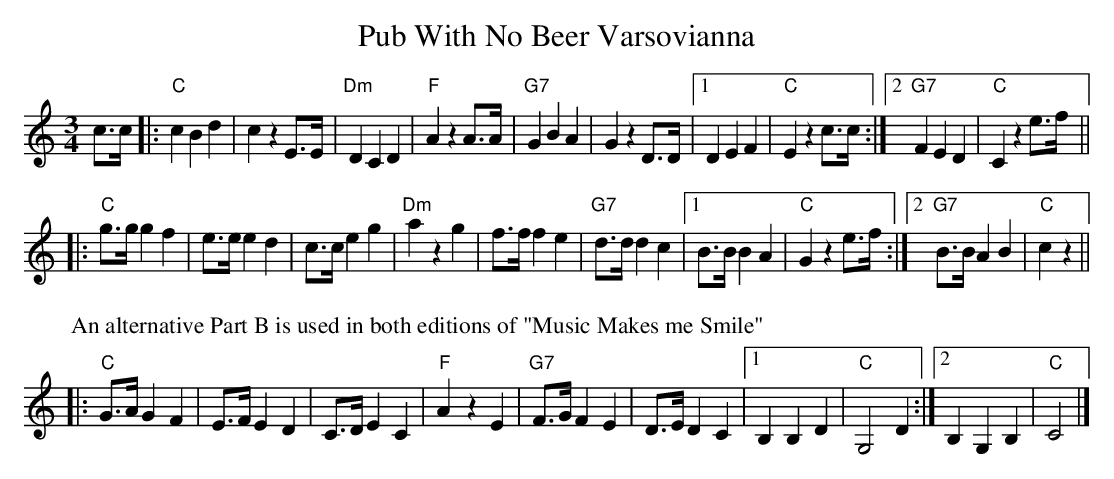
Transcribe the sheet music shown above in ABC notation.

X:1
T:Pub With No Beer Varsovianna
M:3/4
L:1/8
K:C
c>c|:"C"c2B2d2|c2z2E>E|"Dm"D2C2D2|"F"A2z2A>A|"G7"G2B2A2|G2z2D>D|1D2E2F2|"C"E2z2c>c:|2"G7"F2E2D2|"C"C2z2e>f||
|:"C"g>gg2f2|e>ee2d2|c>ce2g2|"Dm"a2z2g2|f>ff2e2|"G7"d>dd2c2|1B>BB2A2|"C"G2z2e>f:|2"G7"B>BA2B2|"C"c2z2||
P:An alternative Part B is used in both editions of "Music Makes me Smile"
|:"C"G>AG2F2 | E>FE2D2 | C>DE2C2 | "F"A2z2E2 | "G7"F>G F2E2 | D>ED2C2 |1 B,2B,2D2 | "C"G,4D2 :|2 B,2G,2B,2 | "C"C4|]
